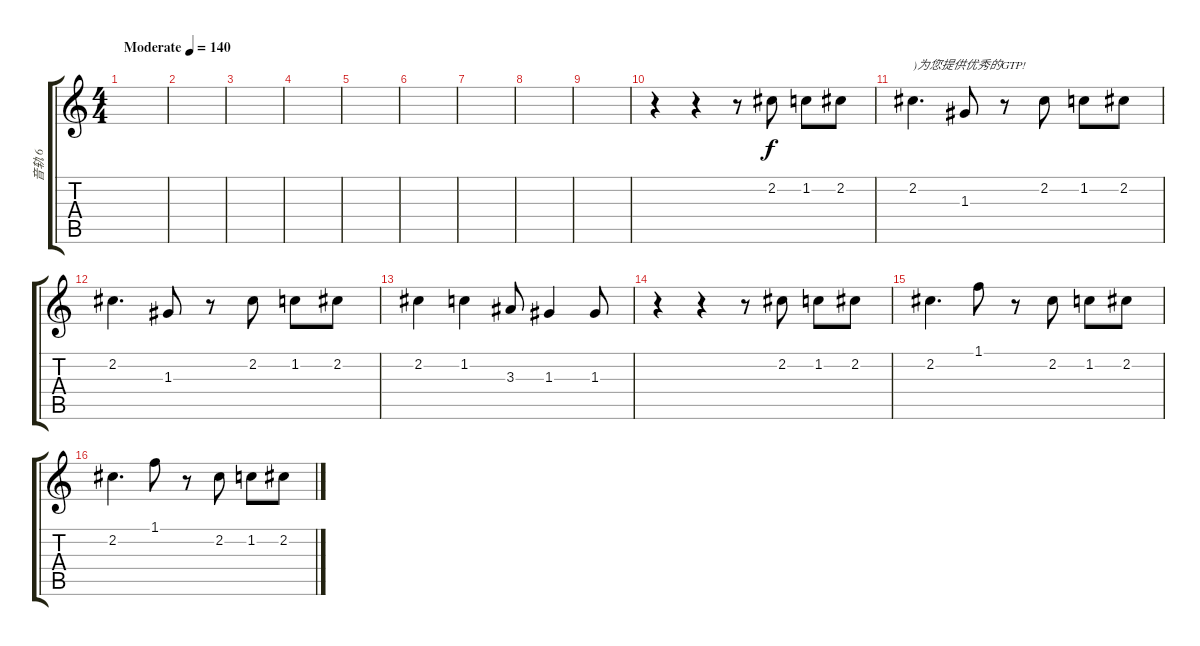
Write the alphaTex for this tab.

\track ("音轨 6" "音轨 6") {instrument contrabass}
\staff {score tabs}
\tuning (E4 B3 G3 D3 A2 E2) {hide}
\ts (4 4)
\tempo (140 "Moderate")
\clef g2
\ks c
|
|
|
|
|
|
|
|
|
r.4 r.4 r.8 2.2.8 1.2.8 2.2.8 |
2.2.4{d txt ")为您提供优秀的GTP!"} 1.3.8 r.8 2.2.8 1.2.8 2.2.8 |
2.2.4{d} 1.3.8 r.8 2.2.8 1.2.8 2.2.8 |
2.2.4 1.2.4 3.3.8 1.3.4 1.3.8 |
r.4 r.4 r.8 2.2.8 1.2.8 2.2.8 |
2.2.4{d} 1.1.8 r.8 2.2.8 1.2.8 2.2.8 |
2.2.4{d} 1.1.8 r.8 2.2.8 1.2.8 2.2.8
